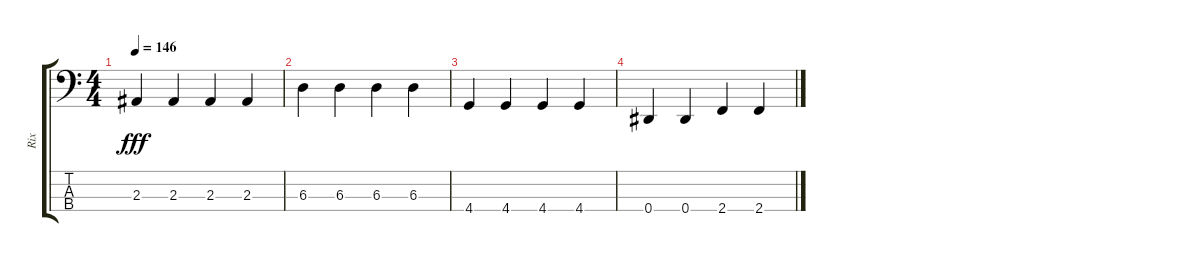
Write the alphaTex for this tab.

\track ("Rix" "Rix") {instrument electricbasspick}
\staff {score tabs}
\tuning (Gb2 Db2 Ab1 Eb1) {hide}
\ts (4 4)
\tempo 146
\clef f4
\ks c
2.3.4{dy fff} 2.3.4 2.3.4 2.3.4 |
6.3.4 6.3.4 6.3.4 6.3.4 |
4.4.4 4.4.4 4.4.4 4.4.4 |
0.4.4 0.4.4 2.4.4 2.4.4
